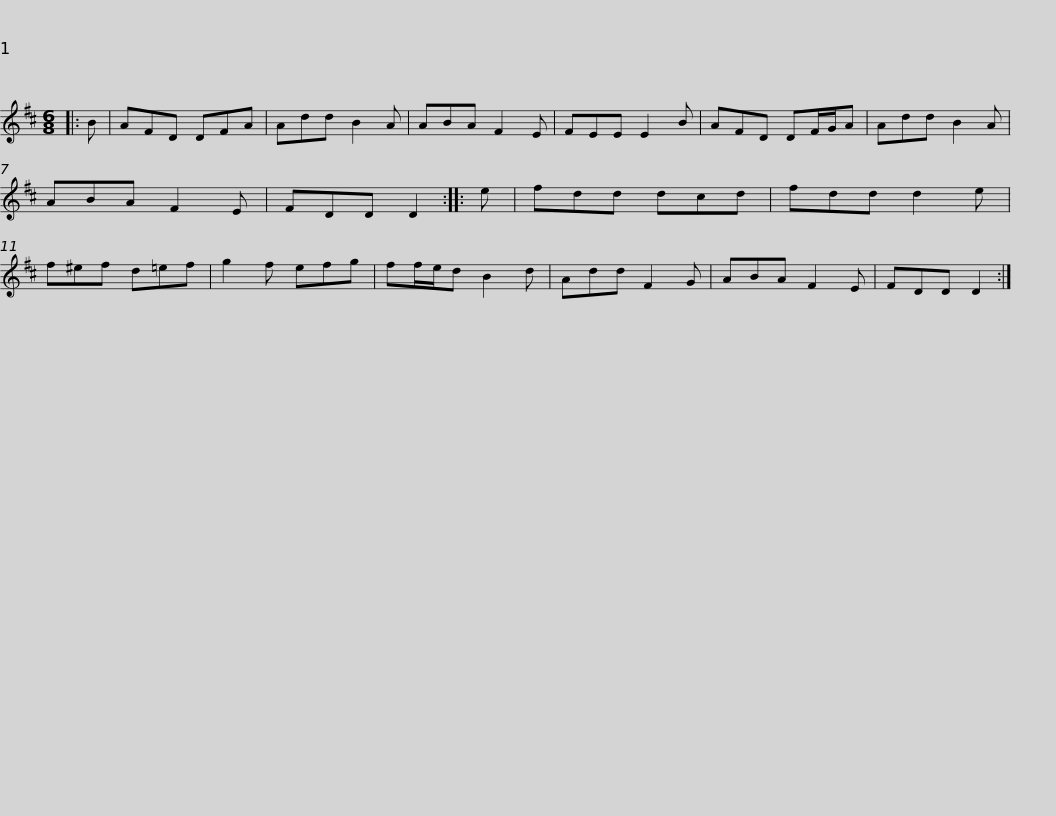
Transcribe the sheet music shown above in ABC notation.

X:1
L:1/8
M:6/8
I:linebreak $
K:D
V:1 treble
V:1
|: B | AFD DFA | Add B2 A | ABA F2 E | FEE E2 B | %5
 AFD DF/G/A | Add B2 A | ABA F2 E |$ FDD D2 :: e | %10
 fdd dcd | fdd d2 e | f^ef d=ef | g2 f efg | ff/e/d B2 d | %15
 Add F2 G |$ ABA F2 E | FDD D2 :| %18
